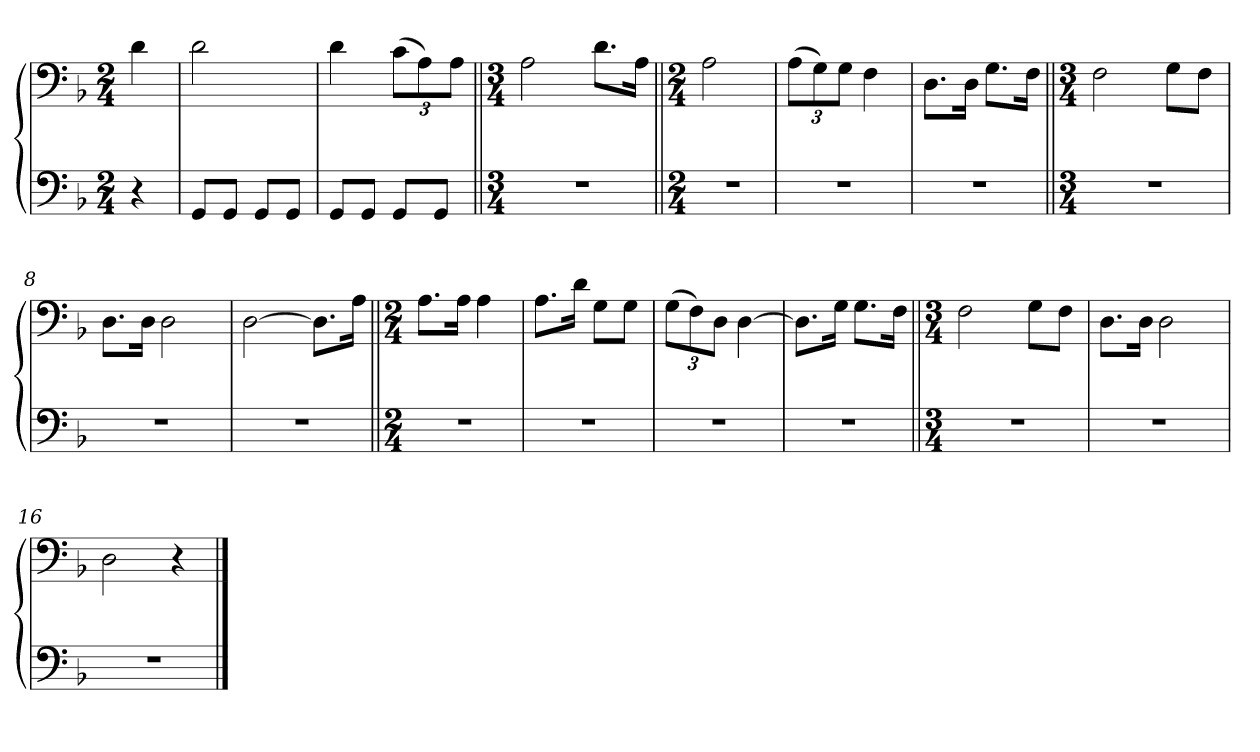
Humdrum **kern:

**kern	**kern
*part1	*part1
*staff2	*staff1
*clefF4	*clefF4
*k[b-]	*k[b-]
*M2/4	*M2/4
=	=
4r	4d\
=1	=1
8GG/L	2d\
8GG/J	.
8GG/L	.
8GG/J	.
=2	=2
8GG/L	4d\
8GG/J	.
8GG/L	(12c\L
.	12A\)
8GG/J	.
.	12A\J
=3||	=3||
*M3/4	*M3/4
2.r	2A\
.	8.d\L
.	16A\Jk
=4||	=4||
*M2/4	*M2/4
2r	2A\
=5	=5
2r	(12A\L
.	12G\)
.	12G\J
.	4F\
=6	=6
2r	8.D\L
.	16D\Jk
.	8.G\L
.	16F\Jk
=7||	=7||
*M3/4	*M3/4
2.r	2F\
.	8G\L
.	8F\J
=8	=8
2.r	8.D\L
.	16D\Jk
.	2D\
=9	=9
2.r	[2D\
.	8.D\L]
.	16A\Jk
=10||	=10||
*M2/4	*M2/4
2r	8.A\L
.	16A\Jk
.	4A\
=11	=11
2r	8.A\L
.	16d\Jk
.	8G\L
.	8G\J
=12	=12
2r	(12G\L
.	12F\)
.	12D\J
.	[4D\
=13	=13
2r	8.D\L]
.	16G\Jk
.	8.G\L
.	16F\Jk
=14||	=14||
*M3/4	*M3/4
2.r	2F\
.	8G\L
.	8F\J
=15	=15
2.r	8.D\L
.	16D\Jk
.	2D\
=16	=16
2.r	2D\
.	4r
==	==
*-	*-
